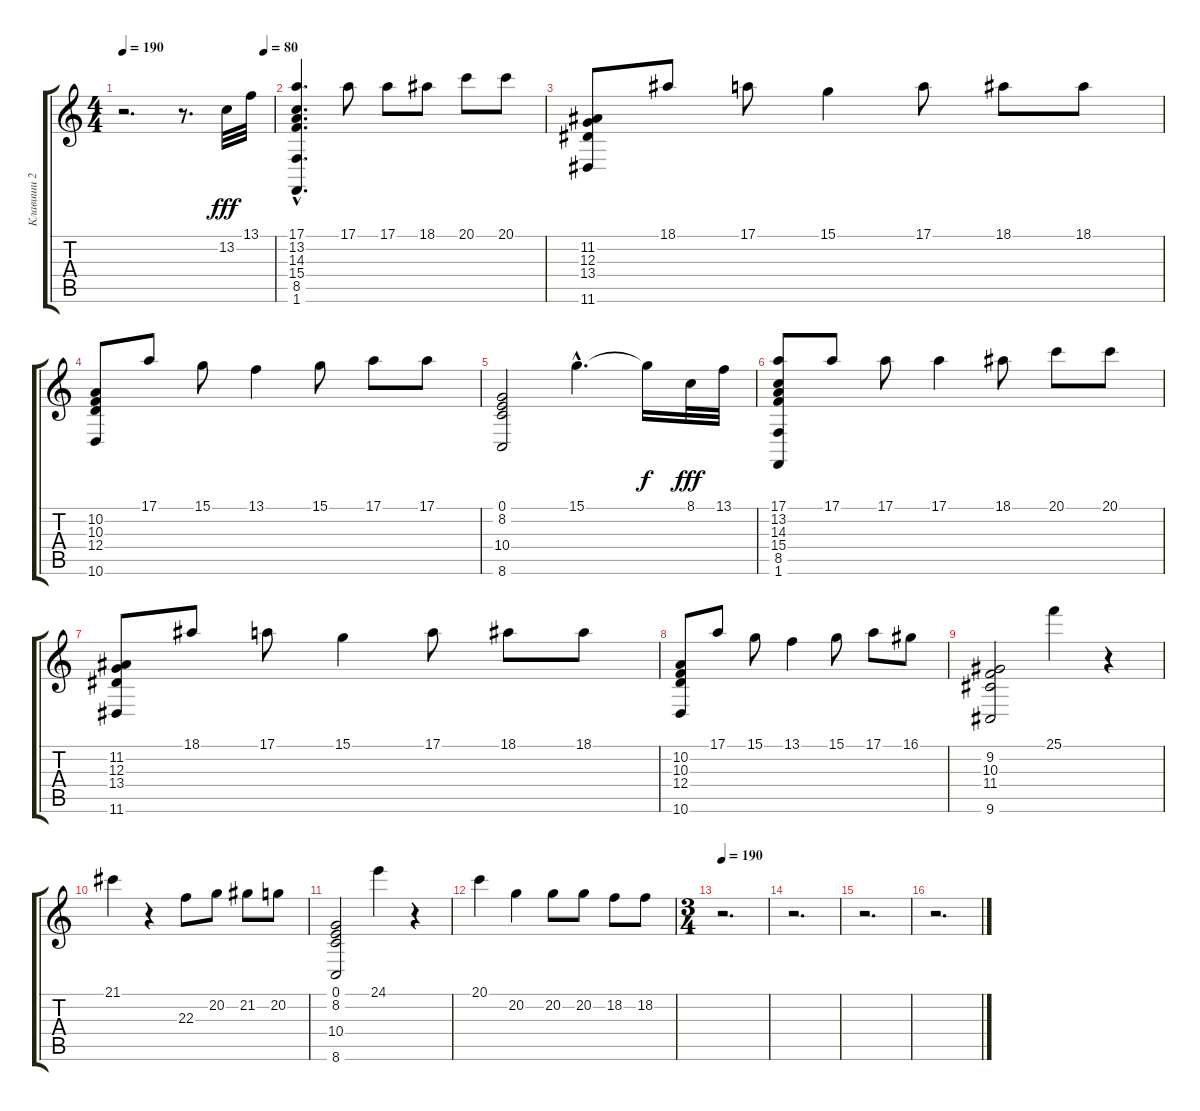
\track ("Клавиши 2" "Клавиши 2") {instrument fx7echoes}
\staff {score tabs}
\tuning (E4 B3 G3 D3 A2 E2) {hide}
\ts (4 4)
\tempo 190
\tempo (80 0.9375)
\tempo 190
\clef g2
\ks c
r.2{d dy fff instrument fx7echoes} r.8{d} 13.2.32{instrument acousticgrandpiano} 13.1.32 |
(17.1{hac} 13.2 14.3 15.4 8.5 1.6).4{d} 17.1.8 17.1.8 18.1.8 20.1.8 20.1.8 |
(11.2 12.3 13.4 11.6).8 18.1.8 17.1.8 15.1.4 17.1.8 18.1.8 18.1.8 |
(10.2 10.3 12.4 10.6).8 17.1.8 15.1.8 13.1.4 15.1.8 17.1.8 17.1.8 |
(0.1 8.2 10.4 8.6).2 15.1{hac}.4{d} 15.1{t}.16{dy f} 8.1.32{dy fff} 13.1.32 |
(17.1 13.2 14.3 15.4 8.5 1.6).8 17.1.8 17.1.8 17.1.4 18.1.8 20.1.8 20.1.8 |
(11.2 12.3 13.4 11.6).8 18.1.8 17.1.8 15.1.4 17.1.8 18.1.8 18.1.8 |
(10.2 10.3 12.4 10.6).8 17.1.8 15.1.8 13.1.4 15.1.8 17.1.8 16.1.8 |
(9.2 10.3 11.4 9.6).2 25.1.4 r.4 |
21.1.4 r.4 22.3.8 20.2.8 21.2.8 20.2.8 |
(0.1 8.2 10.4 8.6).2 24.1.4 r.4 |
20.1.4 20.2.4 20.2.8 20.2.8 18.2.8 18.2.8 |
\ts (3 4)
\tempo 190
r.2{d} |
r.2{d} |
r.2{d} |
r.2{d}
